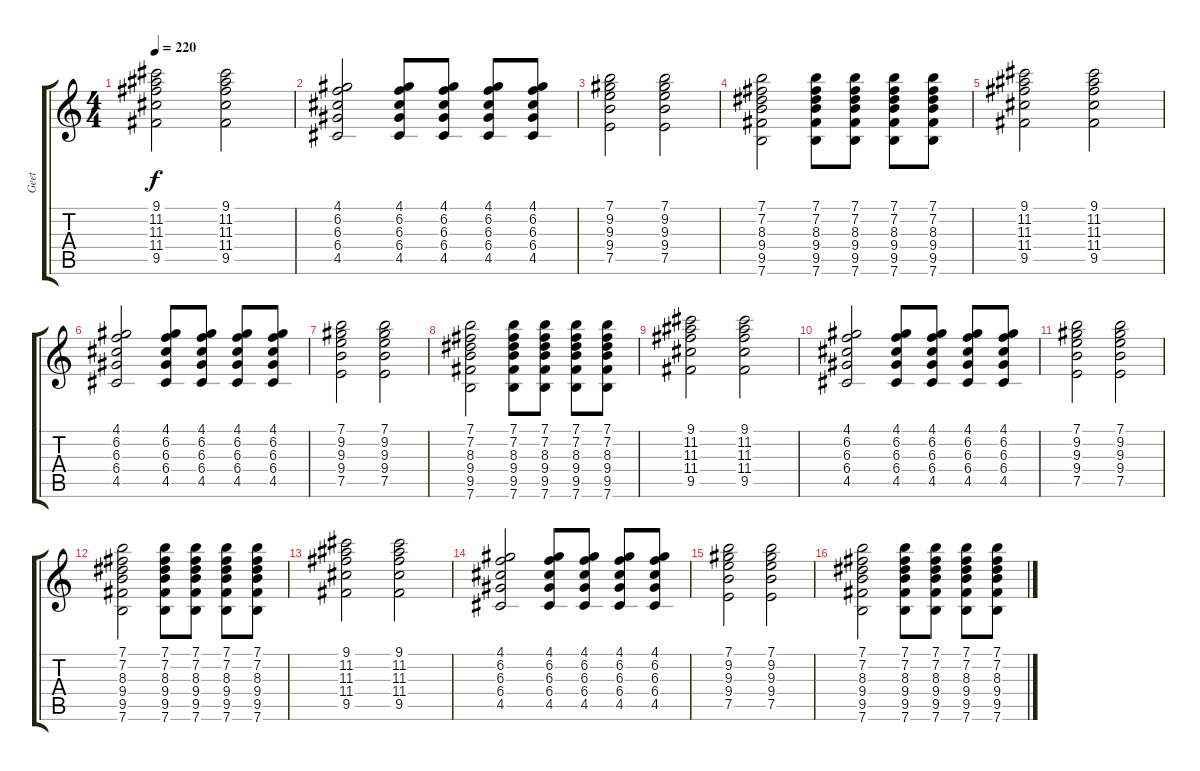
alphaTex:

\track ("Geet" "Geet") {instrument electricguitarclean}
\staff {score tabs}
\tuning (E4 B3 G3 D3 A2 E2) {hide}
\ts (4 4)
\tempo 220
\clef g2
\ks c
(9.1 11.2 11.3 11.4 9.5).2{dy f} (9.1 11.2 11.3 11.4 9.5).2 |
(4.1 6.2 6.3 6.4 4.5).2 (4.1 6.2 6.3 6.4 4.5).8 (4.1 6.2 6.3 6.4 4.5).8 (4.1 6.2 6.3 6.4 4.5).8 (4.1 6.2 6.3 6.4 4.5).8 |
(7.1 9.2 9.3 9.4 7.5).2 (7.1 9.2 9.3 9.4 7.5).2 |
(7.1 7.2 8.3 9.4 9.5 7.6).2 (7.1 7.2 8.3 9.4 9.5 7.6).8 (7.1 7.2 8.3 9.4 9.5 7.6).8 (7.1 7.2 8.3 9.4 9.5 7.6).8 (7.1 7.2 8.3 9.4 9.5 7.6).8 |
(9.1 11.2 11.3 11.4 9.5).2 (9.1 11.2 11.3 11.4 9.5).2 |
(4.1 6.2 6.3 6.4 4.5).2 (4.1 6.2 6.3 6.4 4.5).8 (4.1 6.2 6.3 6.4 4.5).8 (4.1 6.2 6.3 6.4 4.5).8 (4.1 6.2 6.3 6.4 4.5).8 |
(7.1 9.2 9.3 9.4 7.5).2 (7.1 9.2 9.3 9.4 7.5).2 |
(7.1 7.2 8.3 9.4 9.5 7.6).2 (7.1 7.2 8.3 9.4 9.5 7.6).8 (7.1 7.2 8.3 9.4 9.5 7.6).8 (7.1 7.2 8.3 9.4 9.5 7.6).8 (7.1 7.2 8.3 9.4 9.5 7.6).8 |
(9.1 11.2 11.3 11.4 9.5).2 (9.1 11.2 11.3 11.4 9.5).2 |
(4.1 6.2 6.3 6.4 4.5).2 (4.1 6.2 6.3 6.4 4.5).8 (4.1 6.2 6.3 6.4 4.5).8 (4.1 6.2 6.3 6.4 4.5).8 (4.1 6.2 6.3 6.4 4.5).8 |
(7.1 9.2 9.3 9.4 7.5).2 (7.1 9.2 9.3 9.4 7.5).2 |
(7.1 7.2 8.3 9.4 9.5 7.6).2 (7.1 7.2 8.3 9.4 9.5 7.6).8 (7.1 7.2 8.3 9.4 9.5 7.6).8 (7.1 7.2 8.3 9.4 9.5 7.6).8 (7.1 7.2 8.3 9.4 9.5 7.6).8 |
(9.1 11.2 11.3 11.4 9.5).2 (9.1 11.2 11.3 11.4 9.5).2 |
(4.1 6.2 6.3 6.4 4.5).2 (4.1 6.2 6.3 6.4 4.5).8 (4.1 6.2 6.3 6.4 4.5).8 (4.1 6.2 6.3 6.4 4.5).8 (4.1 6.2 6.3 6.4 4.5).8 |
(7.1 9.2 9.3 9.4 7.5).2 (7.1 9.2 9.3 9.4 7.5).2 |
(7.1 7.2 8.3 9.4 9.5 7.6).2 (7.1 7.2 8.3 9.4 9.5 7.6).8 (7.1 7.2 8.3 9.4 9.5 7.6).8 (7.1 7.2 8.3 9.4 9.5 7.6).8 (7.1 7.2 8.3 9.4 9.5 7.6).8
